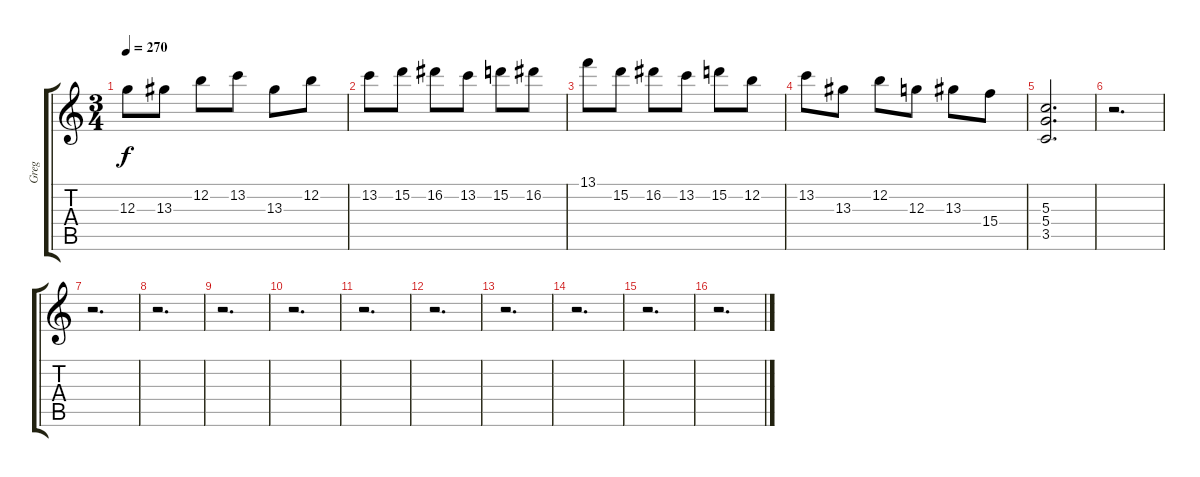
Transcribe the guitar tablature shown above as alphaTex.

\track ("Greg" "Greg") {instrument overdrivenguitar}
\staff {score tabs}
\tuning (E4 B3 G3 D3 A2 E2) {hide}
\ts (3 4)
\tempo 270
\clef g2
\ks c
12.3.8{dy f} 13.3.8 12.2.8 13.2.8 13.3.8 12.2.8 |
13.2.8 15.2.8 16.2.8 13.2.8 15.2.8 16.2.8 |
13.1.8 15.2.8 16.2.8 13.2.8 15.2.8 12.2.8 |
13.2.8 13.3.8 12.2.8 12.3.8 13.3.8 15.4.8 |
(5.3 5.4 3.5).2{d} |
r.2{d} |
r.2{d} |
r.2{d} |
r.2{d} |
r.2{d} |
r.2{d} |
r.2{d} |
r.2{d} |
r.2{d} |
r.2{d} |
r.2{d}
